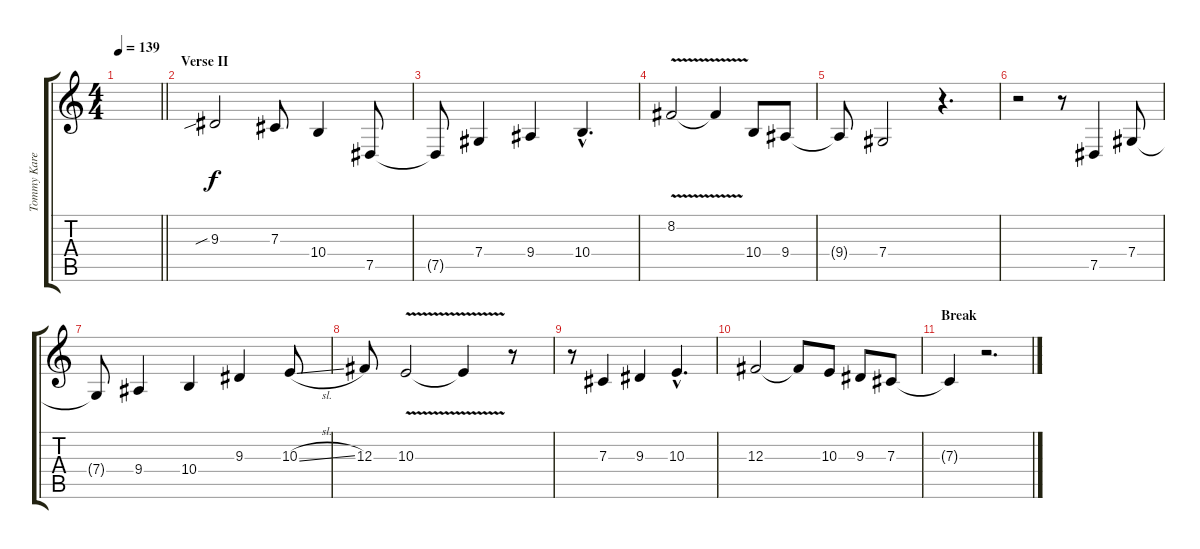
\track ("Tommy Karevik" "Tommy Kare") {instrument tuba}
\staff {score tabs}
\tuning (Eb4 Bb3 Gb3 Db3 Ab2 Eb2) {hide}
\ts (4 4)
\tempo 139
\clef g2
\barLineRight lightlight
\ks c
|
\section ("" "Verse II")
9.3{sib}.2 7.3.8 10.4.4 7.5.8 |
7.5{t}.8 7.4.4 9.4.4 10.4{hac}.4{d} |
8.2{v}.2 8.2{t}.4 10.4.8 9.4.8 |
9.4{t}.8 7.4.2 r.4{d} |
r.2 r.8 7.5.4 7.4.8 |
7.4{t}.8 9.4.4 10.4.4 9.3.4 10.3{sl}.8 |
12.3.8 10.3{v}.2 10.3{t}.4 r.8 |
r.8 7.3.4 9.3.4 10.3{hac}.4{d} |
12.3.2 12.3{t}.8 10.3.8 9.3.8 7.3.8 |
\section ("" "Break")
7.3{t}.4 r.2{d}
